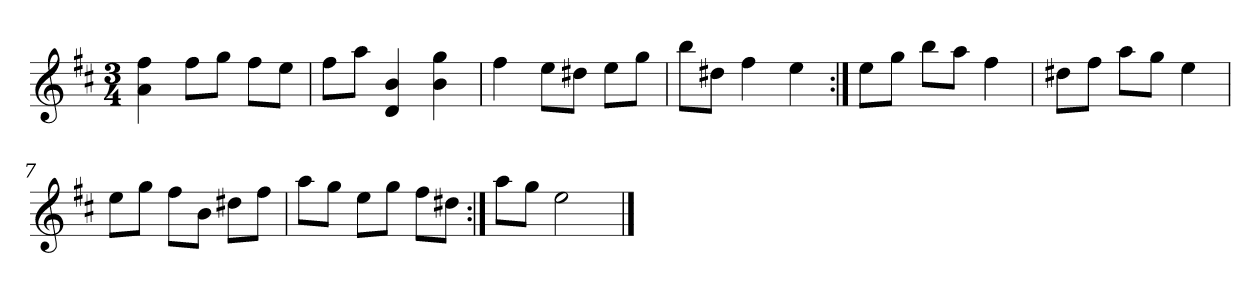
**kern
*part1
*staff1
*clefG2
*k[f#c#]
*b:
*M3/4
=1
4a\ 4ff#\
8ff#\L
8gg\J
8ff#\L
8ee\J
=2
8ff#\L
8aa\J
4d/ 4b/
4b\ 4gg\
=3
4ff#\
8ee\L
8dd#X\J
8ee\L
8gg\J
=4
8bb\L
8dd#X\J
4ff#\
4ee\
=5:|!
8ee\L
8gg\J
8bb\L
8aa\J
4ff#\
=6
8dd#X\L
8ff#\J
8aa\L
8gg\J
4ee\
=7
8ee\L
8gg\J
8ff#\L
8b\J
8dd#X\L
8ff#\J
!!LO:LB:g=z
=8
8aa\L
8gg\J
8ee\L
8gg\J
8ff#\L
8dd#X\J
=9:|!
8aa\L
8gg\J
2ee\
==
*-
